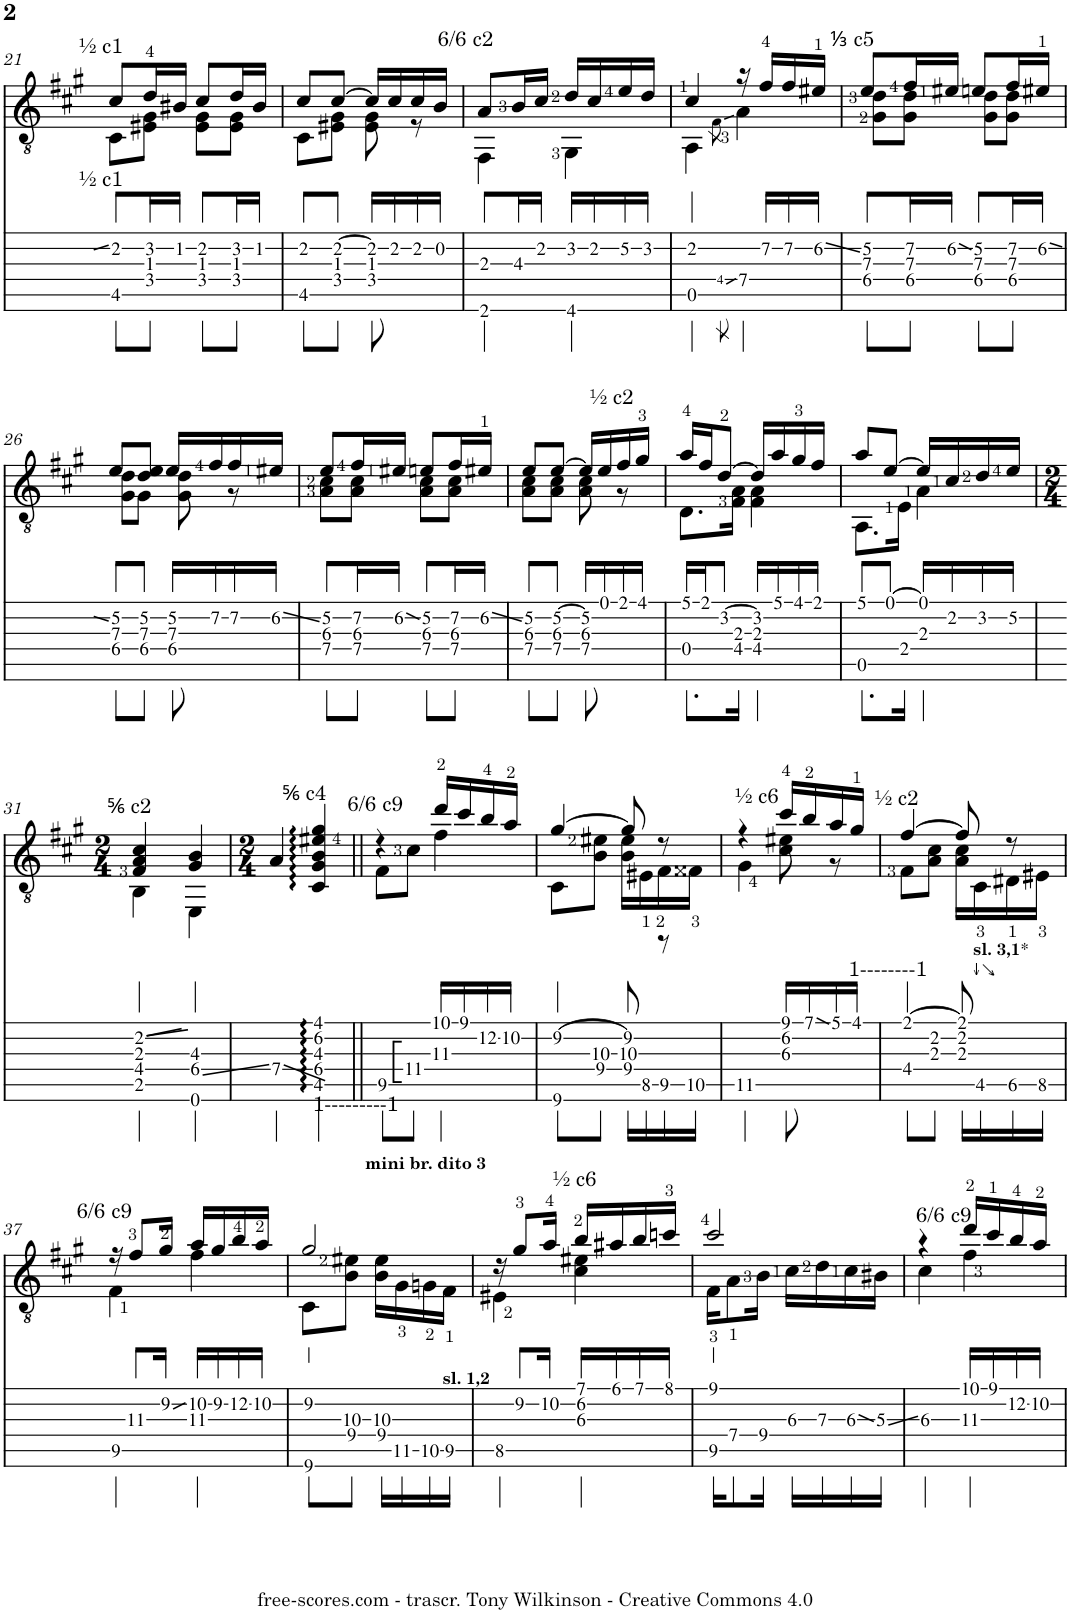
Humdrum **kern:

**kern	**kern
*part2	*part1
*staff2	*staff1
*I"Chitarra classica (Intavolatura)	*I"Chitarra classica, No te quiero mas
!!LO:PB:g=z
*	*clefGv2
*k[f#c#g#]	*k[f#c#g#]
*M2/4	*M2/4
=21	=21
*^	*^
!	!	!LO:TX:a:t=½ c1	!
!LO:TX:a:t=½ c1	!	!	!
8c#/L	8C#\L	8c#/L	8C#\L
16d/L	8E#X\ 8G#\J	16d/L	8E#X\ 8G#\J
16B#X/JJ	.	16B#X/JJ	.
8c#/L	8E#\ 8G#\L	8c#/L	8E#\ 8G#\L
16d/L	8E#\ 8G#\J	16d/L	8E#\ 8G#\J
16B#/JJ	.	16B#/JJ	.
=22	=22	=22	=22
8c#/L	8C#\L	8c#/L	8C#\L
[8c#/J	8E#X\ 8G#\J	[8c#/J	8E#X\ 8G#\J
16c#/LL]	8E#\ 8G#\	16c#/LL]	8E#\ 8G#\
16c#/	.	16c#/	.
16c#/	8r	16c#/	8r
16B/JJ	.	16B/JJ	.
=23	=23	=23	=23
!	!	!LO:TX:a:t=6/6 c2	!
8A/L	4FF#\	8A/L	4FF#\
16B/L	.	16B/L	.
16c#/JJ	.	16c#/JJ	.
16d/LL	4GG#\	16d/LL	4GG#\
16c#/	.	16c#/	.
16e/	.	16e/	.
16d/JJ	.	16d/JJ	.
=24	=24	=24	=24
4c#/	4AA\	4c#/	4AA\
.	8qF#\	.	8qF#\
16r	4A\	16r	4A\
16f#/LL	.	16f#/LL	.
16f#/	.	16f#/	.
16e#X/JJ	.	16e#X/JJ	.
=25	=25	=25	=25
!	!	!LO:TX:a:t=⅓ c5	!
8e/L	8G#\ 8d\L	8e/L	8G#\ 8d\L
16f#/L	8G#\ 8d\J	16f#/L	8G#\ 8d\J
16e#X/JJ	.	16e#X/JJ	.
8en/L	8G#\ 8d\L	8en/L	8G#\ 8d\L
16f#/L	8G#\ 8d\J	16f#/L	8G#\ 8d\J
16e#X/JJ	.	16e#X/JJ	.
!!LO:LB:g=z	!!
=26	=26	=26	=26
8e/L	8G#\ 8d\L	8e/L	8G#\ 8d\L
8d/ 8e/J	8G#\J	8d/ 8e/J	8G#\J
16e/LL	8G#\ 8d\	16e/LL	8G#\ 8d\
16f#/	.	16f#/	.
16f#/	8r	16f#/	8r
16e#X/JJ	.	16e#X/JJ	.
=27	=27	=27	=27
8e/L	8A\ 8c#\L	8e/L	8A\ 8c#\L
16f#/L	8A\ 8c#\J	16f#/L	8A\ 8c#\J
16e#X/JJ	.	16e#X/JJ	.
8en/L	8A\ 8c#\L	8en/L	8A\ 8c#\L
16f#/L	8A\ 8c#\J	16f#/L	8A\ 8c#\J
16e#X/JJ	.	16e#X/JJ	.
=28	=28	=28	=28
8e/L	8A\ 8c#\L	8e/L	8A\ 8c#\L
[8e/J	8A\ 8c#\J	[8e/J	8A\ 8c#\J
16e/LL]	8A\ 8c#\	16e/LL]	8A\ 8c#\
16e/	.	16e/	.
!	!	!LO:TX:a:t=½ c2	!
16f#/	8r	16f#/	8r
16g#/JJ	.	16g#/JJ	.
=29	=29	=29	=29
16a/LL	8.D\L	16a/LL	8.D\L
16f#/J	.	16f#/J	.
[8d/J	.	[8d/J	.
.	16F#\ 16A\Jk	.	16F#\ 16A\Jk
16d/LL]	4F#\ 4A\	16d/LL]	4F#\ 4A\
16a/	.	16a/	.
16g#/	.	16g#/	.
16f#/JJ	.	16f#/JJ	.
=30	=30	=30	=30
8a/L	8.AA\L	8a/L	8.AA\L
[8e/J	.	[8e/J	.
.	16E\Jk	.	16E\Jk
16e/LL]	4A\	16e/LL]	4A\
16c#/	.	16c#/	.
16d/	.	16d/	.
16e/JJ	.	16e/JJ	.
!!LO:LB:g=z	!!
=31	=31	=31	=31
*M2/4	*	*M2/4	*
!	!	!LO:TX:a:t=⅚ c2	!
4F#/ 4A/ 4c#/	4BB\	4F#/ 4A/ 4c#/	4BB\
4G#/ 4B/	4EE\	4G#/ 4B/	4EE\
*v	*v	*	*
*	*v	*v
=32	=32
*M2/4	*M2/4
4A\	4A/
!	!LO:TX:a:t=⅚ c4
!LO:TX:a:t=1---------1	!
4C#\ 4G#\ 4B\ 4e#X\ 4g#\	4C#/ 4G#/ 4B/ 4e#X/ 4g#/
=33||	=33||
*^	*^
!	!	!LO:TX:a:t=6/6 c9	!
4r	8F#\L	4r	8F#\L
!	!LO:TX:b:B:t=mini br. dito 3	!	!
.	8c#\J	.	8c#\J
16dd/LL	4f#\	16dd/LL	4f#\
16cc#/	.	16cc#/	.
16b/	.	16b/	.
16a/JJ	.	16a/JJ	.
=34	=34	=34	=34
*	*^	*	*^
[4g#/	8C#\L	4.ryy	[4g#/	8C#\L	4.ryy
.	8B\ 8e#X\J	.	.	8B\ 8e#X\J	.
8g#/]	16B\ 16e#\LL	.	8g#/]	16B\ 16e#\LL	.
.	16E#X\	.	.	16E#X\	.
8r	16F#\	8r	8r	16F#\	8r
.	16F##X\JJ	.	.	16F##X\JJ	.
*	*v	*v	*	*	*
*	*	*	*v	*v
=35	=35	=35	=35
4r	4G#\	4r	4G#\
!	!	!LO:TX:a:t=½ c6	!
16cc#/LL	8c#\ 8e#X\	16cc#/LL	8c#\ 8e#X\
16b/	.	16b/	.
16a/	8r	16a/	8r
!LO:TX:a:t=1--------1	!	!	!
16g#/JJ	.	16g#/JJ	.
=36	=36	=36	=36
!	!	!LO:TX:a:t=½ c2	!
[4f#/	8F#\L	[4f#/	8F#\L
.	8A\ 8c#\J	.	8A\ 8c#\J
8f#/]	16A\ 16c#\LL	8f#/]	16A\ 16c#\LL
!	!LO:TX:a:B:t=sl. 3,1*	!	!
!	!LO:TX:a:t=↓↘	!	!
.	16C#\	.	16C#\
8r	16D#X\	8r	16D#X\
.	16E#X\JJ	.	16E#X\JJ
!!LO:LB:g=z	!!
=37	=37	=37	=37
!	!	!LO:TX:a:t=6/6 c9	!
16r	4F#\	16r	4F#\
8f#/L	.	8f#/L	.
16g#/Jk	.	16g#/Jk	.
16a/LL	4f#\	16a/LL	4f#\
16g#/	.	16g#/	.
16b/	.	16b/	.
16a/JJ	.	16a/JJ	.
=38	=38	=38	=38
2g#/	8C#\L	2g#/	8C#\L
.	8B\ 8e#X\J	.	8B\ 8e#X\J
.	16B\ 16e#\LL	.	16B\ 16e#\LL
.	16G#\	.	16G#\
!	!LO:TX:a:B:t=sl. 1,2	!	!
.	16Gn\	.	16Gn\
.	16F#\JJ	.	16F#\JJ
=39	=39	=39	=39
16r	4E#X\	16r	4E#X\
8g#/L	.	8g#/L	.
16a/Jk	.	16a/Jk	.
!	!	!LO:TX:a:t=½ c6	!
16b/LL	4c#\ 4e#X\	16b/LL	4c#\ 4e#X\
16a#X/	.	16a#X/	.
16b/	.	16b/	.
16ccn/JJ	.	16ccn/JJ	.
=40	=40	=40	=40
2cc#/	16F#\KL	2cc#/	16F#\KL
.	8A\	.	8A\
.	16B\Jk	.	16B\Jk
.	16c#\LL	.	16c#\LL
.	16d\	.	16d\
.	16c#\	.	16c#\
.	16B#X\JJ	.	16B#X\JJ
=41	=41	=41	=41
4r	4c#\	4r	4c#\
!	!	!LO:TX:a:t=6/6 c9	!
16dd/LL	4f#\	16dd/LL	4f#\
16cc#/	.	16cc#/	.
16b/	.	16b/	.
16a/JJ	.	16a/JJ	.
*v	*v	*	*
*	*v	*v
=	=
*-	*-
